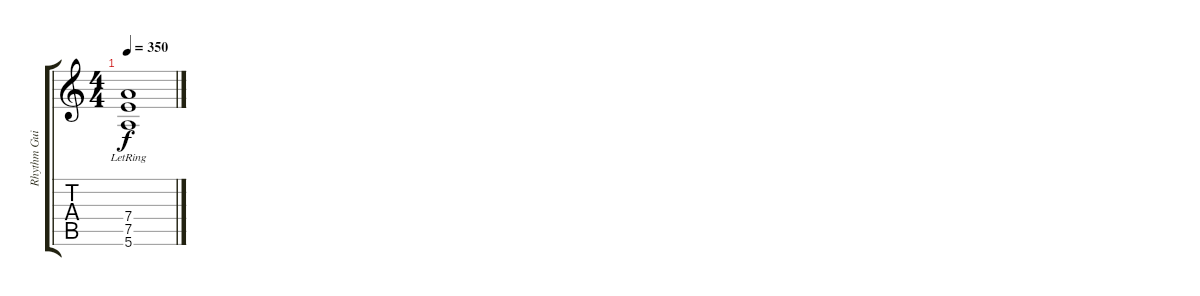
\track ("Rhythm Guitar" "Rhythm Gui") {instrument overdrivenguitar}
\staff {score tabs}
\tuning (E4 B3 G3 D3 A2 E2) {hide}
\ts (4 4)
\tempo 350
\clef g2
\ks c
(7.4{lr} 7.5{lr} 5.6{lr}).1{dy f}
